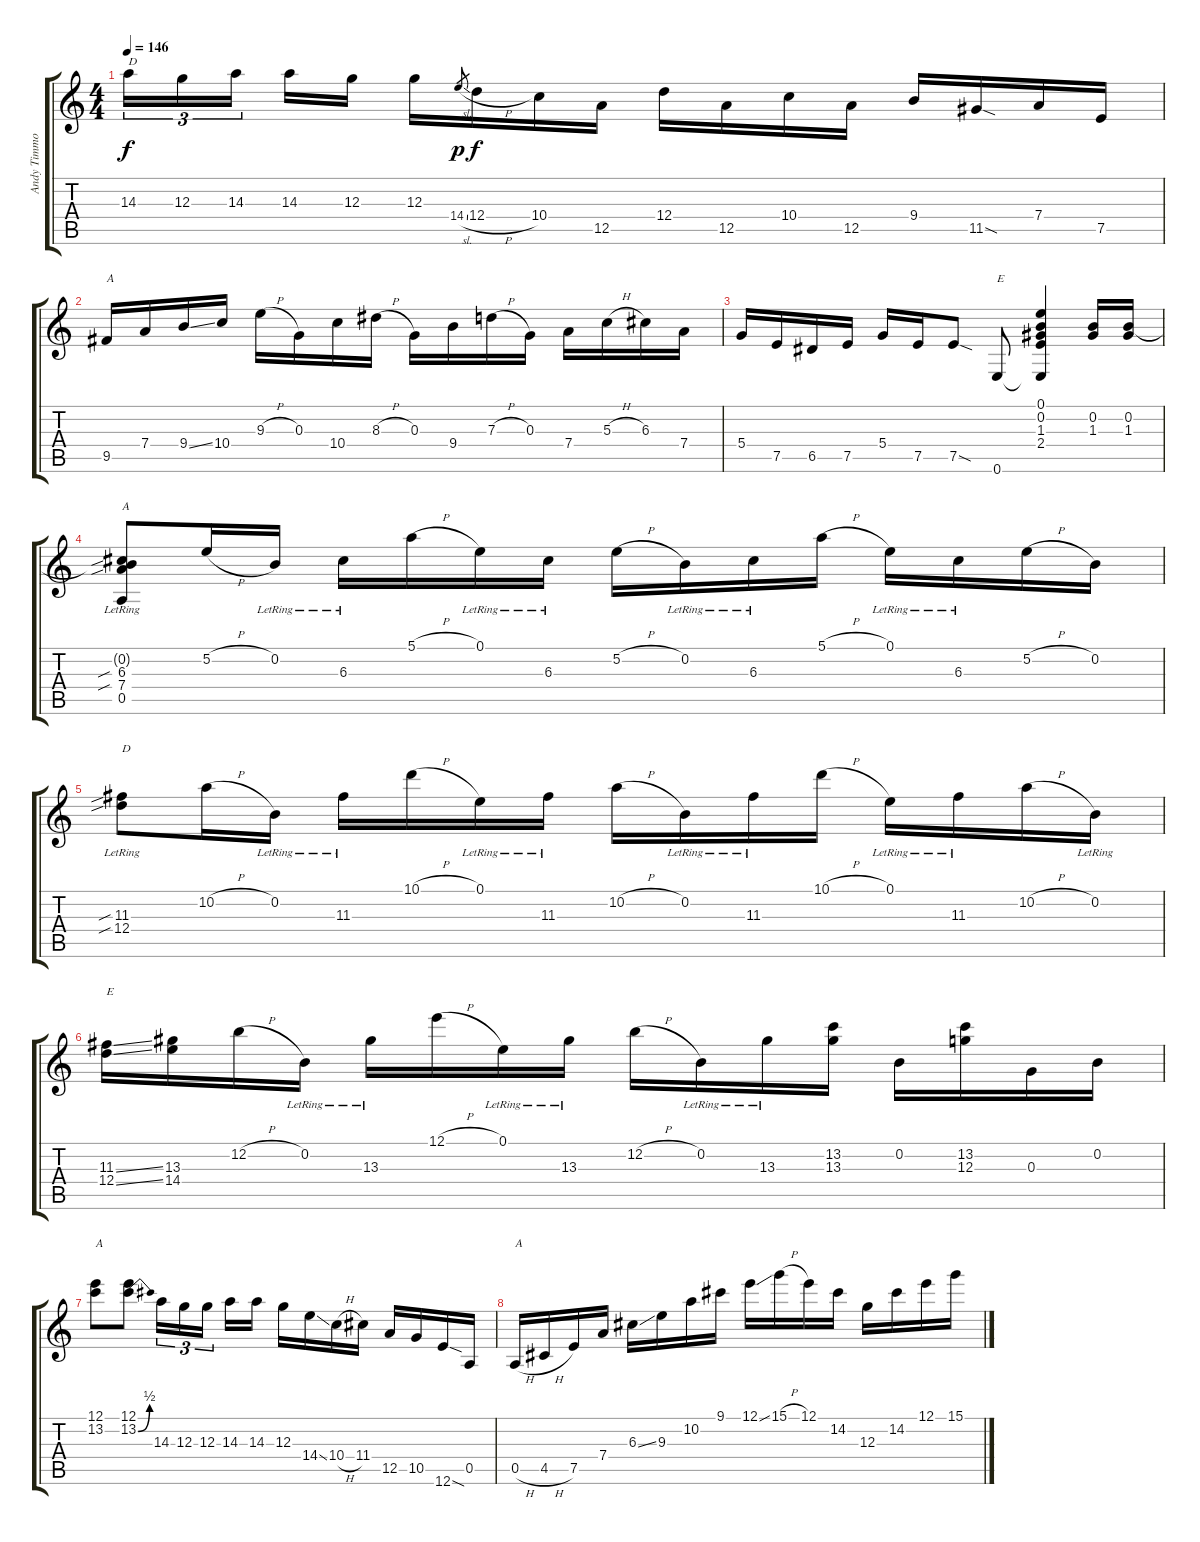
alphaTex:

\track ("Andy Timmons" "Andy Timmo") {instrument electricguitarclean}
\staff {score tabs}
\tuning (E4 B3 G3 D3 A2 E2) {hide}
\ts (4 4)
\tempo 146
\clef g2
\ks c
14.3.16{tu (3 2) txt "D" dy f} 12.3.16{tu (3 2)} 14.3.16{tu (3 2) beam splitsecondary} 14.3.16 12.3.16 12.3.16 14.4{sl}.8{gr dy p} 12.4{h}.16{dy f} 10.4.16 12.5.16 12.4.16 12.5.16 10.4.16 12.5.16 9.4.16 11.5{sod}.16 7.4.16 7.5.16 |
9.5.16{txt "A"} 7.4.16 9.4{ss}.16 10.4.16 9.3{h}.16 0.3.16 10.4.16 8.3{h}.16 0.3.16 9.4.16 7.3{h}.16 0.3.16 7.4.16 5.3{h}.16 6.3.16 7.4.16 |
5.4.16 7.5.16 6.5.16 7.5.16 5.4.16 7.5.16 7.5{sod}.8 0.6.8{txt "E"} (0.1 0.2 1.3 2.4 0.6{t}).4 (0.2 1.3).16 (0.2 1.3).16 |
(0.2{t} 6.3{sib lr} 7.4{sib lr} 0.5{lr}).8{txt "A"} 5.2{h}.16 0.2{lr}.16 6.3{lr}.16 5.1{h}.16 0.1{lr}.16 6.3{lr}.16 5.2{h}.16 0.2{lr}.16 6.3{lr}.16 5.1{h}.16 0.1{lr}.16 6.3{lr}.16 5.2{h}.16 0.2.16 |
(11.3{sib lr} 12.4{sib lr}).8{txt "D"} 10.2{h}.16 0.2{lr}.16 11.3{lr}.16 10.1{h}.16 0.1{lr}.16 11.3{lr}.16 10.2{h}.16 0.2{lr}.16 11.3{lr}.16 10.1{h}.16 0.1{lr}.16 11.3{lr}.16 10.2{h}.16 0.2{lr}.16 |
(11.3{ss} 12.4{ss}).16{txt "E"} (13.3 14.4).16 12.2{h}.16 0.2{lr}.16 13.3{lr}.16 12.1{h}.16 0.1{lr}.16 13.3{lr}.16 12.2{h}.16 0.2{lr}.16 13.3{lr}.16 (13.2 13.3).16 0.2.16 (13.2 12.3).16 0.3.16 0.2.16 |
(12.1 13.2).8{txt "A"} (12.1 13.2{be (bend 0 0 60 2)}).8 14.3.16{tu (3 2)} 12.3.16{tu (3 2)} 12.3.16{tu (3 2) beam splitsecondary} 14.3.16 14.3.16 12.3.16 14.4{ss}.16 10.4{h}.16 11.4.16 12.5.16 10.5.16 12.6{sod}.16 0.5.16 |
0.5{h}.16{txt "A"} 4.5{h}.16 7.5.16 7.4.16 6.3{ss}.16 9.3.16 10.2.16 9.1.16 12.1{ss}.16 15.1{h}.16 12.1.16 14.2.16 12.3.16 14.2.16 12.1.16 15.1{ss}.16
